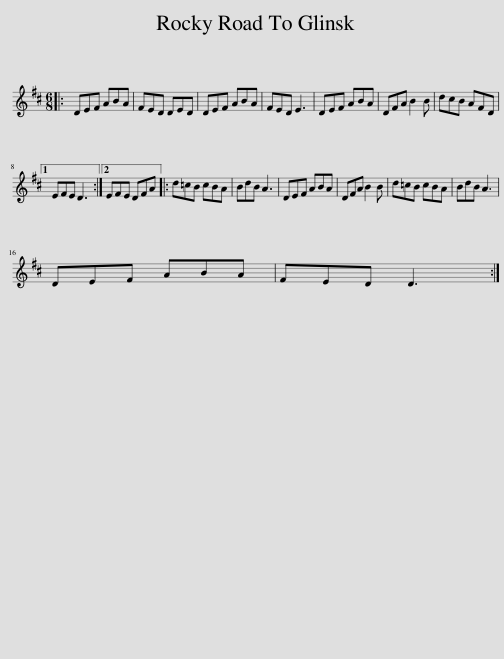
X:1
L:1/8
M:6/8
I:linebreak $
K:D
V:1 treble
V:1
|: DEF ABA | FED DED | DEF ABA | FED E3 | DEF ABA | %5
 DFA B2 B | dcB AFD |1$ EFE D3 :|2 EFE DFA |: d=cB cBA | %10
 BdB A3 | DEF ABA | DFA B2 B | d=cB cBA | BdB A3 |$ %15
 DEF ABA | FED D3 :| %17
